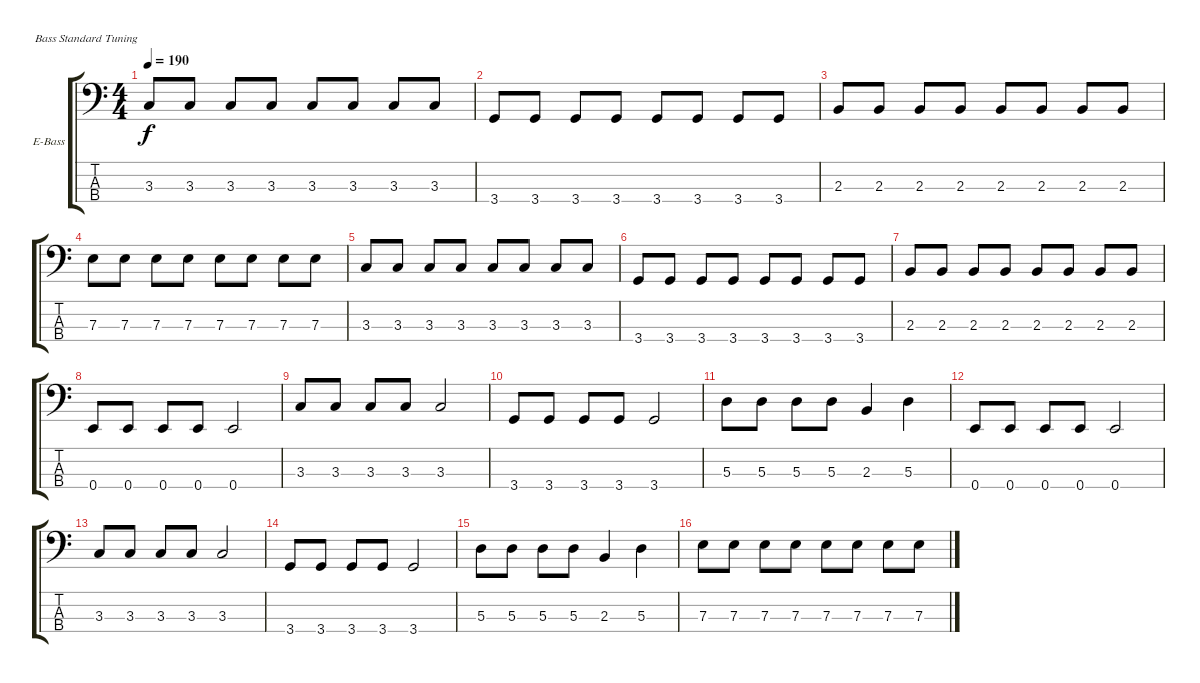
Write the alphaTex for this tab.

\defaultSystemsLayout 4
\bracketExtendMode groupsimilarinstruments
\firstSystemTrackNameOrientation horizontal
\otherSystemsTrackNameOrientation horizontal
\track ("Electric Bass" "E-Bass") {instrument electricbassfinger}
\staff {score tabs}
\tuning (G2 D2 A1 E1)
\ts (4 4)
\tempo 190
\clef f4
\scale
0.333333
\ks c
3.3.8{dy f} 3.3.8 3.3.8 3.3.8 3.3.8 3.3.8 3.3.8 3.3.8 |
\scale
0.333333 3.4.8 3.4.8 3.4.8 3.4.8 3.4.8 3.4.8 3.4.8 3.4.8 |
\scale
0.333333 2.3.8 2.3.8 2.3.8 2.3.8 2.3.8 2.3.8 2.3.8 2.3.8 |
\scale
0.333333 7.3.8 7.3.8 7.3.8 7.3.8 7.3.8 7.3.8 7.3.8 7.3.8 |
\scale
0.333333 3.3.8 3.3.8 3.3.8 3.3.8 3.3.8 3.3.8 3.3.8 3.3.8 |
\scale
0.333333 3.4.8 3.4.8 3.4.8 3.4.8 3.4.8 3.4.8 3.4.8 3.4.8 |
\scale
0.333333 2.3.8 2.3.8 2.3.8 2.3.8 2.3.8 2.3.8 2.3.8 2.3.8 |
\scale
0.333333 0.4.8 0.4.8 0.4.8 0.4.8 0.4.2 |
\scale
0.333333 3.3.8 3.3.8 3.3.8 3.3.8 3.3.2 |
\scale
0.333333 3.4.8 3.4.8 3.4.8 3.4.8 3.4.2 |
\scale
0.333333 5.3.8 5.3.8 5.3.8 5.3.8 2.3.4 5.3.4 |
\scale
0.333333 0.4.8 0.4.8 0.4.8 0.4.8 0.4.2 |
\scale
0.333333 3.3.8 3.3.8 3.3.8 3.3.8 3.3.2 |
\scale
0.333333 3.4.8 3.4.8 3.4.8 3.4.8 3.4.2 |
\scale
0.333333 5.3.8 5.3.8 5.3.8 5.3.8 2.3.4 5.3.4 |
\scale
0.333333 7.3.8 7.3.8 7.3.8 7.3.8 7.3.8 7.3.8 7.3.8 7.3.8
